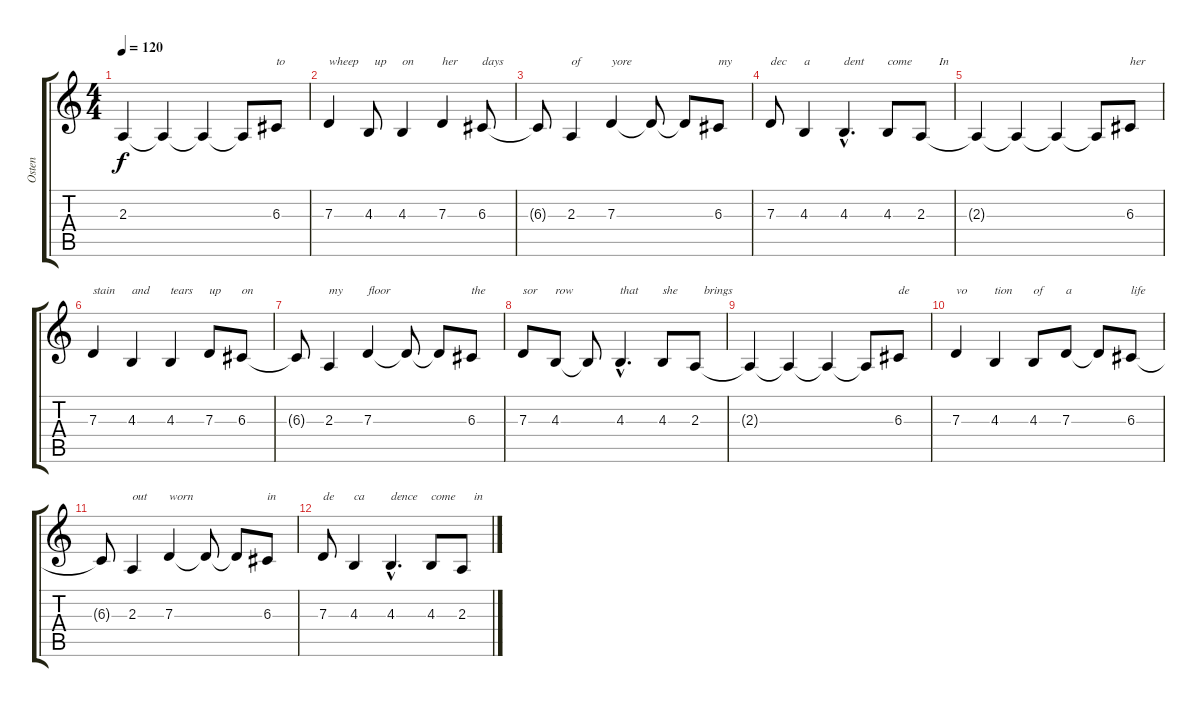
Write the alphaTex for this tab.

\track ("Osten" "Osten") {instrument choiraahs}
\staff {score tabs}
\tuning (E4 B3 G3 D3 A2 E2) {hide}
\ts (4 4)
\tempo 120
\clef g2
\ks c
2.3{t}.4{dy f} 2.3{t}.4 2.3{t}.4 2.3{t}.8 6.3.8{txt "to"} |
7.3.4{txt "wheep"} 4.3.8{txt "  up"} 4.3.4{txt "on"} 7.3.4{txt "her"} 6.3.8{txt "days"} |
6.3{t}.8 2.3.4{txt "of"} 7.3.4{txt "yore"} 7.3{t}.8 7.3{t}.8 6.3.8{txt "my"} |
7.3.8{txt "dec"} 4.3.4{txt "a"} 4.3{hac}.4{d txt "dent"} 4.3.8{txt "come"} 2.3.8{txt "      In"} |
2.3{t}.4 2.3{t}.4 2.3{t}.4 2.3{t}.8 6.3.8{txt "her"} |
7.3.4{txt "stain"} 4.3.4{txt "and"} 4.3.4{txt "tears"} 7.3.8{txt "up"} 6.3.8{txt "on"} |
6.3{t}.8 2.3.4{txt "my"} 7.3.4{txt "floor"} 7.3{t}.8 7.3{t}.8 6.3.8{txt "the"} |
7.3.8{txt "sor"} 4.3.8{txt "row"} 4.3{t}.8 4.3{hac}.4{d txt "that"} 4.3.8{txt "she"} 2.3.8{txt "   brings"} |
2.3{t}.4 2.3{t}.4 2.3{t}.4 2.3{t}.8 6.3.8{txt "de"} |
7.3.4{txt "vo"} 4.3.4{txt "tion"} 4.3.8{txt "of"} 7.3.8{txt "a"} 7.3{t}.8 6.3.8{txt "life"} |
6.3{t}.8 2.3.4{txt "out"} 7.3.4{txt "worn"} 7.3{t}.8 7.3{t}.8 6.3.8{txt "in"} |
7.3.8{txt "de"} 4.3.4{txt "ca"} 4.3{hac}.4{d txt "dence"} 4.3.8{txt "come"} 2.3.8{txt "    in"}
